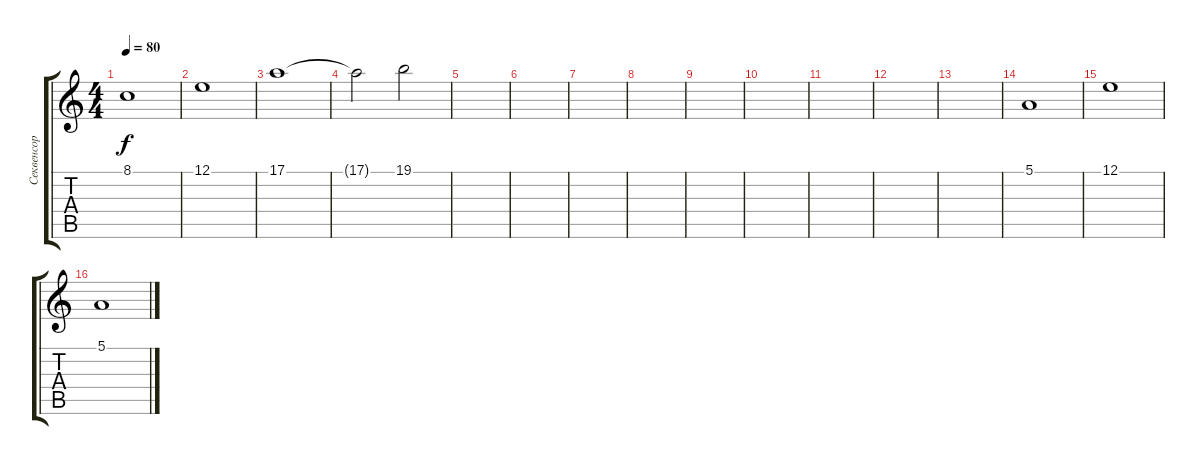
\track ("Секвенсор" "Секвенсор") {instrument synthstrings1}
\staff {score tabs}
\tuning (E4 B3 G3 D3 A2 E2) {hide}
\ts (4 4)
\tempo 80
\clef g2
\ks c
8.1.1{dy f} |
12.1.1 |
17.1.1 |
17.1{t}.2 19.1.2 |
|
|
|
|
|
|
|
|
|
5.1.1 |
12.1.1 |
5.1.1
